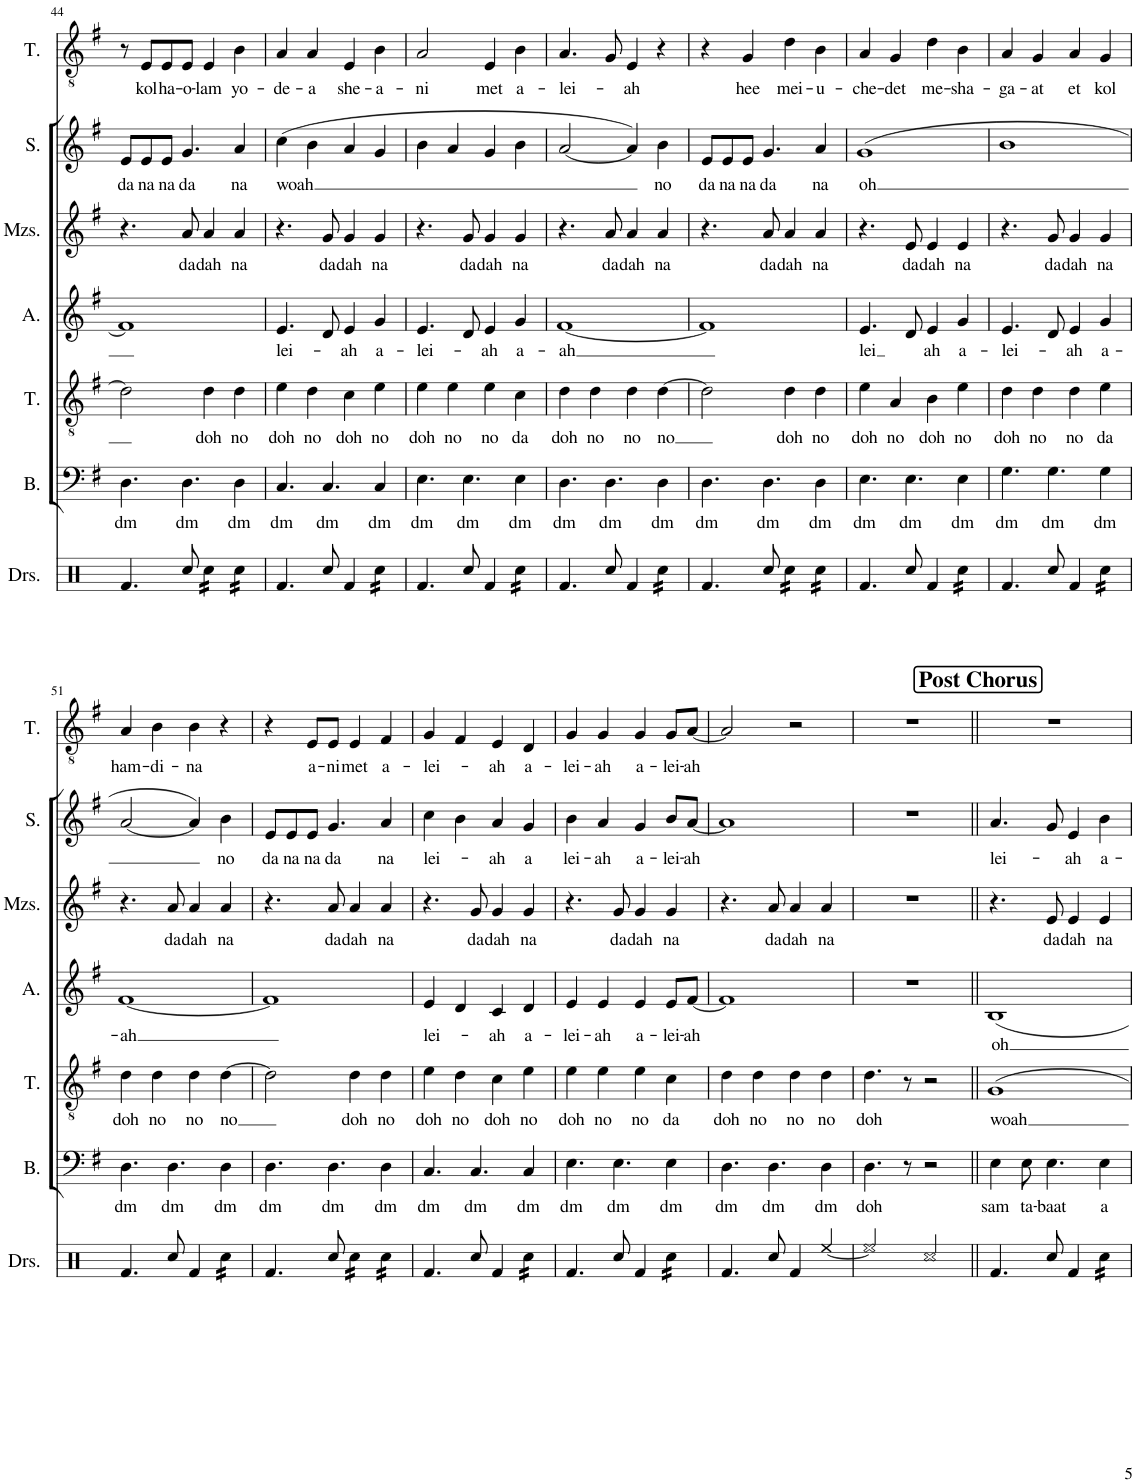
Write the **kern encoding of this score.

**kern	**text	**kern	**text	**kern	**text	**kern	**text	**kern	**text	**kern	**text
*part6	*part6	*part5	*part5	*part4	*part4	*part3	*part3	*part2	*part2	*part1	*part1
*staff6	*staff6	*staff5	*staff5	*staff4	*staff4	*staff3	*staff3	*staff2	*staff2	*staff1	*staff1
*I"Bass	*	*I"Tenor	*	*I"Alto	*	*I"Mezzo-soprano	*	*I"Soprano	*	*I"Tenor	*
*I'B.	*	*I'T.	*	*I'A.	*	*I'Mzs.	*	*I'S.	*	*I'T.	*
!!LO:PB:g=z
*clefF4	*	*clefGv2	*	*clefG2	*	*clefG2	*	*clefG2	*	*clefGv2	*
*k[f#]	*	*k[f#]	*	*k[f#]	*	*k[f#]	*	*k[f#]	*	*k[f#]	*
*M4/4	*	*M4/4	*	*M4/4	*	*M4/4	*	*M4/4	*	*M4/4	*
*met(c)	*	*met(c)	*	*met(c)	*	*met(c)	*	*met(c)	*	*met(c)	*
=44	=44	=44	=44	=44	=44	=44	=44	=44	=44	=44	=44
!	!LO:LY:b	!	!	!	!	!	!	!	!LO:LY:b	!	!
4.D\	dm	2d\]	.	1f#]	.	4.r	.	8e/L	da	8r	.
!	!	!	!	!	!	!	!	!	!LO:LY:b	!	!LO:LY:b
.	.	.	.	.	.	.	.	8e/	na	8E/L	kol
!	!	!	!	!	!	!	!	!	!LO:LY:b	!	!LO:LY:b
.	.	.	.	.	.	.	.	8e/J	na	8E/	ha-
!	!LO:LY:b	!	!	!	!	!	!LO:LY:b	!	!LO:LY:b	!	!LO:LY:b
4.D\	dm	.	.	.	.	8a/	da	4.g/	da	8E/J	-o-
!	!	!	!LO:LY:b	!	!	!	!LO:LY:b	!	!	!	!LO:LY:b
.	.	4d\	doh	.	.	4a/	dah	.	.	4E/	-lam
!	!LO:LY:b	!	!LO:LY:b	!	!	!	!LO:LY:b	!	!LO:LY:b	!	!LO:LY:b
4D\	dm	4d\	no	.	.	4a/	na	4a/	na	4B\	yo-
=45	=45	=45	=45	=45	=45	=45	=45	=45	=45	=45	=45
!	!LO:LY:b	!	!LO:LY:b	!	!LO:LY:b	!	!	!	!LO:LY:b	!	!LO:LY:b
4.C/	dm	4e\	doh	4.e/	lei-	4.r	.	(4cc\	woah	4A/	-de-
!	!	!	!LO:LY:b	!	!	!	!	!	!	!	!LO:LY:b
.	.	4d\	no	.	.	.	.	4b\	.	4A/	-a
!	!LO:LY:b	!	!	!	!	!	!LO:LY:b	!	!	!	!
4.C/	dm	.	.	8d/	.	8g/	da	.	.	.	.
!	!	!	!LO:LY:b	!	!LO:LY:b	!	!LO:LY:b	!	!	!	!LO:LY:b
.	.	4c\	doh	4e/	-ah	4g/	dah	4a/	.	4E/	she-
!	!LO:LY:b	!	!LO:LY:b	!	!LO:LY:b	!	!LO:LY:b	!	!	!	!LO:LY:b
4C/	dm	4e\	no	4g/	a-	4g/	na	4g/	.	4B\	-a-
=46	=46	=46	=46	=46	=46	=46	=46	=46	=46	=46	=46
!	!LO:LY:b	!	!LO:LY:b	!	!LO:LY:b	!	!	!	!	!	!LO:LY:b
4.E\	dm	4e\	doh	4.e/	-lei-	4.r	.	4b\	.	2A/	-ni
!	!	!	!LO:LY:b	!	!	!	!	!	!	!	!
.	.	4e\	no	.	.	.	.	4a/	.	.	.
!	!LO:LY:b	!	!	!	!	!	!LO:LY:b	!	!	!	!
4.E\	dm	.	.	8d/	.	8g/	da	.	.	.	.
!	!	!	!LO:LY:b	!	!LO:LY:b	!	!LO:LY:b	!	!	!	!LO:LY:b
.	.	4e\	no	4e/	-ah	4g/	dah	4g/	.	4E/	met
!	!LO:LY:b	!	!LO:LY:b	!	!LO:LY:b	!	!LO:LY:b	!	!	!	!LO:LY:b
4E\	dm	4c\	da	4g/	a-	4g/	na	4b\	.	4B\	a-
=47	=47	=47	=47	=47	=47	=47	=47	=47	=47	=47	=47
!	!LO:LY:b	!	!LO:LY:b	!	!LO:LY:b	!	!	!	!	!	!LO:LY:b
4.D\	dm	4d\	doh	[1f#	-ah	4.r	.	[2a/	.	4.A/	-lei-
!	!	!	!LO:LY:b	!	!	!	!	!	!	!	!
.	.	4d\	no	.	.	.	.	.	.	.	.
!	!LO:LY:b	!	!	!	!	!	!LO:LY:b	!	!	!	!
4.D\	dm	.	.	.	.	8a/	da	.	.	8G/	.
!	!	!	!LO:LY:b	!	!	!	!LO:LY:b	!	!	!	!LO:LY:b
.	.	4d\	no	.	.	4a/	dah	4a/])	.	4E/	-ah
!	!LO:LY:b	!	!LO:LY:b	!	!	!	!LO:LY:b	!	!LO:LY:b	!	!
4D\	dm	[4d\	no	.	.	4a/	na	4b\	no	4r	.
=48	=48	=48	=48	=48	=48	=48	=48	=48	=48	=48	=48
!	!LO:LY:b	!	!	!	!	!	!	!	!LO:LY:b	!	!
4.D\	dm	2d\]	.	1f#]	.	4.r	.	8e/L	da	4r	.
!	!	!	!	!	!	!	!	!	!LO:LY:b	!	!
.	.	.	.	.	.	.	.	8e/	na	.	.
!	!	!	!	!	!	!	!	!	!LO:LY:b	!	!LO:LY:b
.	.	.	.	.	.	.	.	8e/J	na	4G/	hee
!	!LO:LY:b	!	!	!	!	!	!LO:LY:b	!	!LO:LY:b	!	!
4.D\	dm	.	.	.	.	8a/	da	4.g/	da	.	.
!	!	!	!LO:LY:b	!	!	!	!LO:LY:b	!	!	!	!LO:LY:b
.	.	4d\	doh	.	.	4a/	dah	.	.	4d\	mei-
!	!LO:LY:b	!	!LO:LY:b	!	!	!	!LO:LY:b	!	!LO:LY:b	!	!LO:LY:b
4D\	dm	4d\	no	.	.	4a/	na	4a/	na	4B\	-u-
=49	=49	=49	=49	=49	=49	=49	=49	=49	=49	=49	=49
!	!LO:LY:b	!	!LO:LY:b	!	!LO:LY:b	!	!	!	!LO:LY:b	!	!LO:LY:b
4.E\	dm	4e\	doh	4.e/	-lei	4.r	.	(1g	oh	4A/	-che-
!	!	!	!LO:LY:b	!	!	!	!	!	!	!	!LO:LY:b
.	.	4A/	no	.	.	.	.	.	.	4G/	-det
!	!LO:LY:b	!	!	!	!	!	!LO:LY:b	!	!	!	!
4.E\	dm	.	.	8d/	.	8e/	da	.	.	.	.
!	!	!	!LO:LY:b	!	!LO:LY:b	!	!LO:LY:b	!	!	!	!LO:LY:b
.	.	4B\	doh	4e/	-ah	4e/	dah	.	.	4d\	me-
!	!LO:LY:b	!	!LO:LY:b	!	!LO:LY:b	!	!LO:LY:b	!	!	!	!LO:LY:b
4E\	dm	4e\	no	4g/	a-	4e/	na	.	.	4B\	-sha-
=50	=50	=50	=50	=50	=50	=50	=50	=50	=50	=50	=50
!	!LO:LY:b	!	!LO:LY:b	!	!LO:LY:b	!	!	!	!	!	!LO:LY:b
4.G\	dm	4d\	doh	4.e/	-lei-	4.r	.	1b	.	4A/	-ga-
!	!	!	!LO:LY:b	!	!	!	!	!	!	!	!LO:LY:b
.	.	4d\	no	.	.	.	.	.	.	4G/	-at
!	!LO:LY:b	!	!	!	!	!	!LO:LY:b	!	!	!	!
4.G\	dm	.	.	8d/	.	8g/	da	.	.	.	.
!	!	!	!LO:LY:b	!	!LO:LY:b	!	!LO:LY:b	!	!	!	!LO:LY:b
.	.	4d\	no	4e/	-ah	4g/	dah	.	.	4A/	et
!	!LO:LY:b	!	!LO:LY:b	!	!LO:LY:b	!	!LO:LY:b	!	!	!	!LO:LY:b
4G\	dm	4e\	da	4g/	a-	4g/	na	.	.	4G/	kol
!!LO:LB:g=z
=51	=51	=51	=51	=51	=51	=51	=51	=51	=51	=51	=51
!	!LO:LY:b	!	!LO:LY:b	!	!LO:LY:b	!	!	!	!	!	!LO:LY:b
4.D\	dm	4d\	doh	[1f#	-ah	4.r	.	[2a/	.	4A/	ham-
!	!	!	!LO:LY:b	!	!	!	!	!	!	!	!LO:LY:b
.	.	4d\	no	.	.	.	.	.	.	4B\	-di-
!	!LO:LY:b	!	!	!	!	!	!LO:LY:b	!	!	!	!
4.D\	dm	.	.	.	.	8a/	da	.	.	.	.
!	!	!	!LO:LY:b	!	!	!	!LO:LY:b	!	!	!	!LO:LY:b
.	.	4d\	no	.	.	4a/	dah	4a/])	.	4B\	-na
!	!LO:LY:b	!	!LO:LY:b	!	!	!	!LO:LY:b	!	!LO:LY:b	!	!
4D\	dm	[4d\	no	.	.	4a/	na	4b\	no	4r	.
=52	=52	=52	=52	=52	=52	=52	=52	=52	=52	=52	=52
!	!LO:LY:b	!	!	!	!	!	!	!	!LO:LY:b	!	!
4.D\	dm	2d\]	.	1f#]	.	4.r	.	8e/L	da	4r	.
!	!	!	!	!	!	!	!	!	!LO:LY:b	!	!
.	.	.	.	.	.	.	.	8e/	na	.	.
!	!	!	!	!	!	!	!	!	!LO:LY:b	!	!LO:LY:b
.	.	.	.	.	.	.	.	8e/J	na	8E/L	a-
!	!LO:LY:b	!	!	!	!	!	!LO:LY:b	!	!LO:LY:b	!	!LO:LY:b
4.D\	dm	.	.	.	.	8a/	da	4.g/	da	8E/J	-ni
!	!	!	!LO:LY:b	!	!	!	!LO:LY:b	!	!	!	!LO:LY:b
.	.	4d\	doh	.	.	4a/	dah	.	.	4E/	met
!	!LO:LY:b	!	!LO:LY:b	!	!	!	!LO:LY:b	!	!LO:LY:b	!	!LO:LY:b
4D\	dm	4d\	no	.	.	4a/	na	4a/	na	4F#/	a-
=53	=53	=53	=53	=53	=53	=53	=53	=53	=53	=53	=53
!	!LO:LY:b	!	!LO:LY:b	!	!LO:LY:b	!	!	!	!LO:LY:b	!	!LO:LY:b
4.C/	dm	4e\	doh	4e/	lei-	4.r	.	4cc\	lei-	4G/	-lei-
!	!	!	!LO:LY:b	!	!	!	!	!	!	!	!
.	.	4d\	no	4d/	.	.	.	4b\	.	4F#/	.
!	!LO:LY:b	!	!	!	!	!	!LO:LY:b	!	!	!	!
4.C/	dm	.	.	.	.	8g/	da	.	.	.	.
!	!	!	!LO:LY:b	!	!LO:LY:b	!	!LO:LY:b	!	!LO:LY:b	!	!LO:LY:b
.	.	4c\	doh	4c/	-ah	4g/	dah	4a/	-ah	4E/	-ah
!	!LO:LY:b	!	!LO:LY:b	!	!LO:LY:b	!	!LO:LY:b	!	!LO:LY:b	!	!LO:LY:b
4C/	dm	4e\	no	4d/	a-	4g/	na	4g/	a	4D/	a-
=54	=54	=54	=54	=54	=54	=54	=54	=54	=54	=54	=54
!	!LO:LY:b	!	!LO:LY:b	!	!LO:LY:b	!	!	!	!LO:LY:b	!	!LO:LY:b
4.E\	dm	4e\	doh	4e/	-lei-	4.r	.	4b\	lei-	4G/	-lei-
!	!	!	!LO:LY:b	!	!LO:LY:b	!	!	!	!LO:LY:b	!	!LO:LY:b
.	.	4e\	no	4e/	-ah	.	.	4a/	-ah	4G/	-ah
!	!LO:LY:b	!	!	!	!	!	!LO:LY:b	!	!	!	!
4.E\	dm	.	.	.	.	8g/	da	.	.	.	.
!	!	!	!LO:LY:b	!	!LO:LY:b	!	!LO:LY:b	!	!LO:LY:b	!	!LO:LY:b
.	.	4e\	no	4e/	a-	4g/	dah	4g/	a-	4G/	a-
!	!LO:LY:b	!	!LO:LY:b	!	!LO:LY:b	!	!LO:LY:b	!	!LO:LY:b	!	!LO:LY:b
4E\	dm	4c\	da	8e/L	-lei-	4g/	na	8b/L	-lei-	8G/L	-lei-
!	!	!	!	!	!LO:LY:b	!	!	!	!LO:LY:b	!	!LO:LY:b
.	.	.	.	[8f#/J	-ah	.	.	[8a/J	-ah	[8A/J	-ah
=55	=55	=55	=55	=55	=55	=55	=55	=55	=55	=55	=55
!	!LO:LY:b	!	!LO:LY:b	!	!	!	!	!	!	!	!
4.D\	dm	4d\	doh	1f#]	.	4.r	.	1a]	.	2A/]	.
!	!	!	!LO:LY:b	!	!	!	!	!	!	!	!
.	.	4d\	no	.	.	.	.	.	.	.	.
!	!LO:LY:b	!	!	!	!	!	!LO:LY:b	!	!	!	!
4.D\	dm	.	.	.	.	8a/	da	.	.	.	.
!	!	!	!LO:LY:b	!	!	!	!LO:LY:b	!	!	!	!
.	.	4d\	no	.	.	4a/	dah	.	.	2r	.
!	!LO:LY:b	!	!LO:LY:b	!	!	!	!LO:LY:b	!	!	!	!
4D\	dm	4d\	no	.	.	4a/	na	.	.	.	.
=56	=56	=56	=56	=56	=56	=56	=56	=56	=56	=56	=56
!	!LO:LY:b	!	!LO:LY:b	!	!	!	!	!	!	!	!
4.D\	doh	4.d\	doh	1r	.	1r	.	1r	.	1r	.
8r	.	8r	.	.	.	.	.	.	.	.	.
2r	.	2r	.	.	.	.	.	.	.	.	.
!!LO:REH:place=s1:a:B:cj:fs=14:t=Post Chorus
=57||	=57||	=57||	=57||	=57||	=57||	=57||	=57||	=57||	=57||	=57||	=57||
!	!LO:LY:b	!	!LO:LY:b	!	!LO:LY:b	!	!	!	!LO:LY:b	!	!
4E\	sam	1G	-woah	1B	oh	4.r	.	4.a/	lei-	1r	.
!	!LO:LY:b	!	!	!	!	!	!	!	!	!	!
8E\	ta-	.	.	.	.	.	.	.	.	.	.
!	!LO:LY:b	!	!	!	!	!	!LO:LY:b	!	!	!	!
4.E\	-baat	.	.	.	.	8e/	da	8g/	.	.	.
!	!	!	!	!	!	!	!LO:LY:b	!	!LO:LY:b	!	!
.	.	.	.	.	.	4e/	dah	4e/	-ah	.	.
!	!LO:LY:b	!	!	!	!	!	!LO:LY:b	!	!LO:LY:b	!	!
4E\	a	.	.	.	.	4e/	na	4b\	a-	.	.
=	=	=	=	=	=	=	=	=	=	=	=
*-	*-	*-	*-	*-	*-	*-	*-	*-	*-	*-	*-
